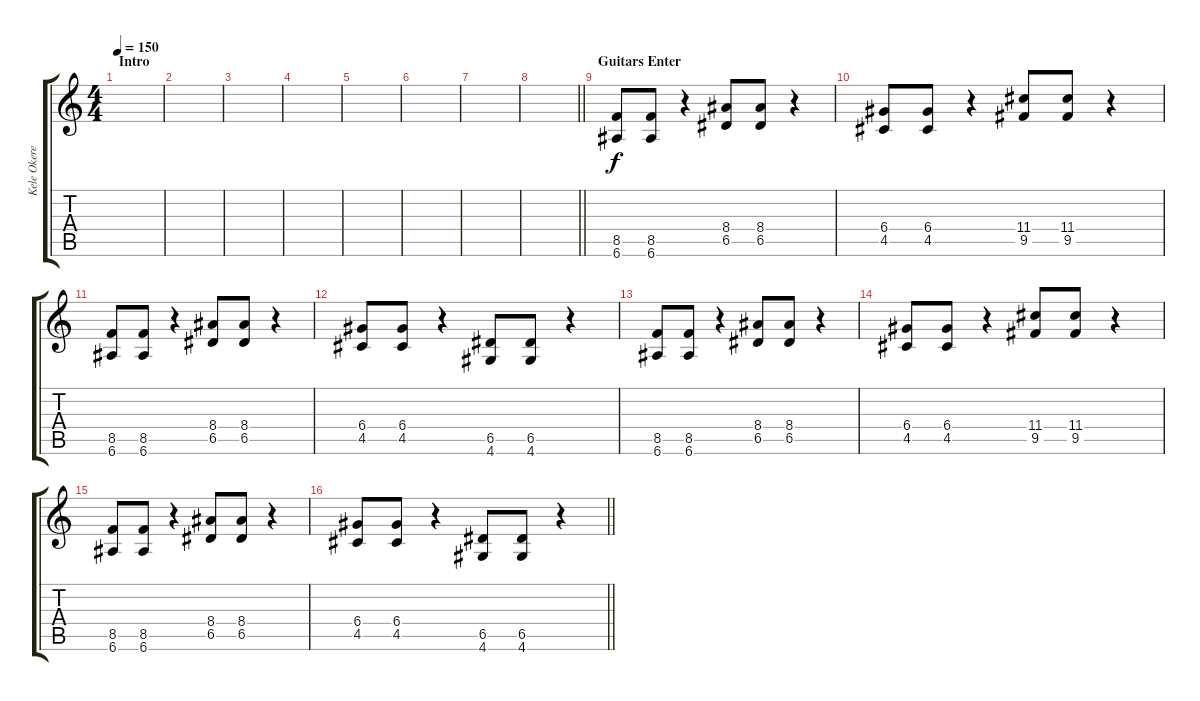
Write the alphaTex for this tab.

\track ("Kele Okereke (Rythym Guitar)" "Kele Okere") {instrument overdrivenguitar}
\staff {score tabs}
\tuning (E4 B3 G3 D3 A2 E2) {hide}
\ts (4 4)
\section ("" "Intro")
\tempo 150
\clef g2
\ks c
|
|
|
|
|
|
|
\barLineRight lightlight
|
\section ("" "Guitars Enter")
(8.5 6.6).8 (8.5 6.6).8 r.4 (8.4 6.5).8 (8.4 6.5).8 r.4 |
(6.4 4.5).8 (6.4 4.5).8 r.4 (11.4 9.5).8 (11.4 9.5).8 r.4 |
(8.5 6.6).8 (8.5 6.6).8 r.4 (8.4 6.5).8 (8.4 6.5).8 r.4 |
(6.4 4.5).8 (6.4 4.5).8 r.4 (6.5 4.6).8 (6.5 4.6).8 r.4 |
(8.5 6.6).8 (8.5 6.6).8 r.4 (8.4 6.5).8 (8.4 6.5).8 r.4 |
(6.4 4.5).8 (6.4 4.5).8 r.4 (11.4 9.5).8 (11.4 9.5).8 r.4 |
(8.5 6.6).8 (8.5 6.6).8 r.4 (8.4 6.5).8 (8.4 6.5).8 r.4 |
\barLineRight lightlight
(6.4 4.5).8 (6.4 4.5).8 r.4 (6.5 4.6).8 (6.5 4.6).8 r.4
